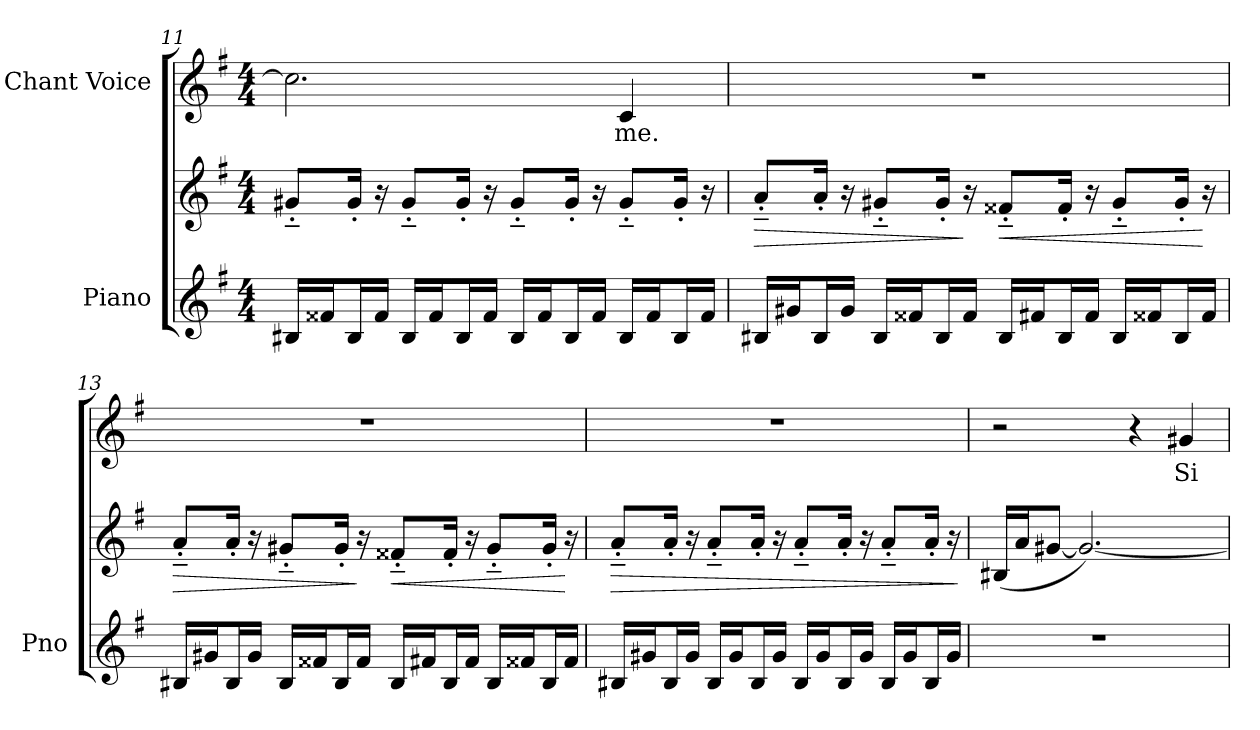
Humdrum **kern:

**kern	**kern	**dynam	**kern	**text
*part2	*part2	*part2	*part1	*part1
*staff3	*staff2	*staff2/3	*staff1	*staff1
*I"Piano	*	*	*I"Chant Voice	*
*I'Pno	*	*	*	*
!!LO:LB:g=z
*clefG2	*clefG2	*	*clefG2	*
*k[f#]	*k[f#]	*	*k[f#]	*
*M4/4	*M4/4	*	*M4/4	*
=11	=11	=11	=11	=11
16B#X/LL	8g#X'~>/L	.	2.cc\]	.
16f##X/J	.	.	.	.
16B#/L	16g#'/Jk	.	.	.
16f##/JJ	16r	.	.	.
16B#/LL	8g#'~>/L	.	.	.
16f##/J	.	.	.	.
16B#/L	16g#'/Jk	.	.	.
16f##/JJ	16r	.	.	.
16B#/LL	8g#'~>/L	.	.	.
16f##/J	.	.	.	.
16B#/L	16g#'/Jk	.	.	.
16f##/JJ	16r	.	.	.
!	!	!	!	!LO:LY:b
16B#/LL	8g#'~>/L	.	4c/	-me.
16f##/J	.	.	.	.
16B#/L	16g#'/Jk	.	.	.
16f##/JJ	16r	.	.	.
!!LO:LB:g=z
=12	=12	=12	=12	=12
!	!	!LO:HP:b	!	!
16B#X/LL	8a'~>/L	>	1r	.
16g#X/J	.	.	.	.
16B#/L	16a'/Jk	.	.	.
16g#/JJ	16r	.	.	.
16B#/LL	8g#X'~>/L	.	.	.
16f##X/J	.	.	.	.
16B#/L	16g#'/Jk	.	.	.
16f##/JJ	16r	]	.	.
!	!	!LO:HP:b	!	!
16B#/LL	8f##X'~>/L	<	.	.
16f#X/J	.	.	.	.
16B#/L	16f##'/Jk	.	.	.
16f#/JJ	16r	.	.	.
16B#/LL	8g#'~>/L	.	.	.
16f##X/J	.	.	.	.
16B#/L	16g#'/Jk	.	.	.
16f##/JJ	16r	[	.	.
!!LO:PB:g=z
=13	=13	=13	=13	=13
!	!	!LO:HP:b	!	!
16B#X/LL	8a'~>/L	>	1r	.
16g#X/J	.	.	.	.
16B#/L	16a'/Jk	.	.	.
16g#/JJ	16r	.	.	.
16B#/LL	8g#X'~>/L	.	.	.
16f##X/J	.	.	.	.
16B#/L	16g#'/Jk	.	.	.
16f##/JJ	16r	]	.	.
!	!	!LO:HP:b	!	!
16B#/LL	8f##X'~>/L	<	.	.
16f#X/J	.	.	.	.
16B#/L	16f##'/Jk	.	.	.
16f#/JJ	16r	.	.	.
16B#/LL	8g#'~>/L	.	.	.
16f##X/J	.	.	.	.
16B#/L	16g#'/Jk	.	.	.
16f##/JJ	16r	[	.	.
!!LO:LB:g=z
=14	=14	=14	=14	=14
!	!	!LO:HP:b	!	!
16B#X/LL	8a'~>/L	>	1r	.
16g#X/J	.	.	.	.
16B#/L	16a'/Jk	.	.	.
16g#/JJ	16r	.	.	.
16B#/LL	8a'~>/L	.	.	.
16g#/J	.	.	.	.
16B#/L	16a'/Jk	.	.	.
16g#/JJ	16r	.	.	.
16B#/LL	8a'~>/L	.	.	.
16g#/J	.	.	.	.
16B#/L	16a'/Jk	.	.	.
16g#/JJ	16r	.	.	.
16B#/LL	8a'~>/L	.	.	.
16g#/J	.	.	.	.
16B#/L	16a'/Jk	.	.	.
16g#/JJ	16r	.	.	.
.	.	]	.	.
=15	=15	=15	=15	=15
1r	(16B#X/LL	.	2r	.
.	16a/J	.	.	.
.	[8g#X/J	.	.	.
.	2.g#/_)	.	.	.
.	.	.	4r	.
!	!	!	!	!LO:LY:b
.	.	.	4g#X/	Si
=	=	=	=	=
*-	*-	*-	*-	*-
